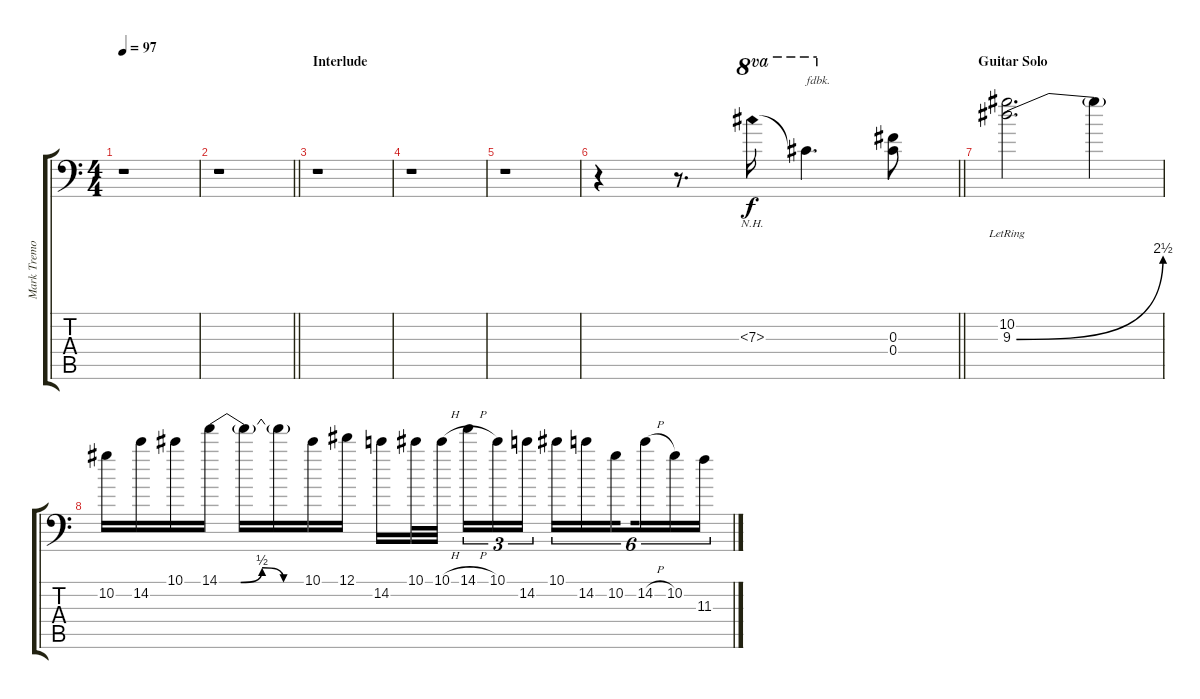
\track ("Mark Tremonti" "Mark Tremo") {instrument distortionguitar}
\staff {score tabs}
\tuning (Eb4 Bb3 Gb3 Db3 Ab2 Bb1) {hide}
\ts (4 4)
\tempo 97
\clef f4
\ks c
r.1{dy f} |
\barLineRight lightlight
r.1 |
\section ("" "Interlude")
r.1 |
r.1 |
r.1 |
\barLineRight lightlight
r.4 r.8{d} 7.3{nh}.16{ot 8va} 7.3{t}.4{d ot 8va txt "fdbk."} (0.3 0.4).8 |
\section ("" "Guitar Solo")
(10.2{lr} 9.3{be (bend 0 0 60 10) lr}).2{d} 9.3{t}.4 |
10.2.16 14.2.16 10.1.16 14.1{be (custom 0 0 15 0 30 2 45 0 60 0)}.16 14.1{t}.16 14.1{t}.16 10.1.16 12.1.16 14.2.16 10.1.32 10.1{h}.32{beam splitsecondary} 14.1{h}.16{tu (3 2)} 10.1.16{tu (3 2)} 14.2.16{tu (3 2)} 10.1.16{tu (6 4)} 14.2.16{tu (6 4)} 10.2.16{tu (6 4) beam splitsecondary} 14.2{h}.16{tu (6 4)} 10.2.16{tu (6 4)} 11.3.16{tu (6 4)}
